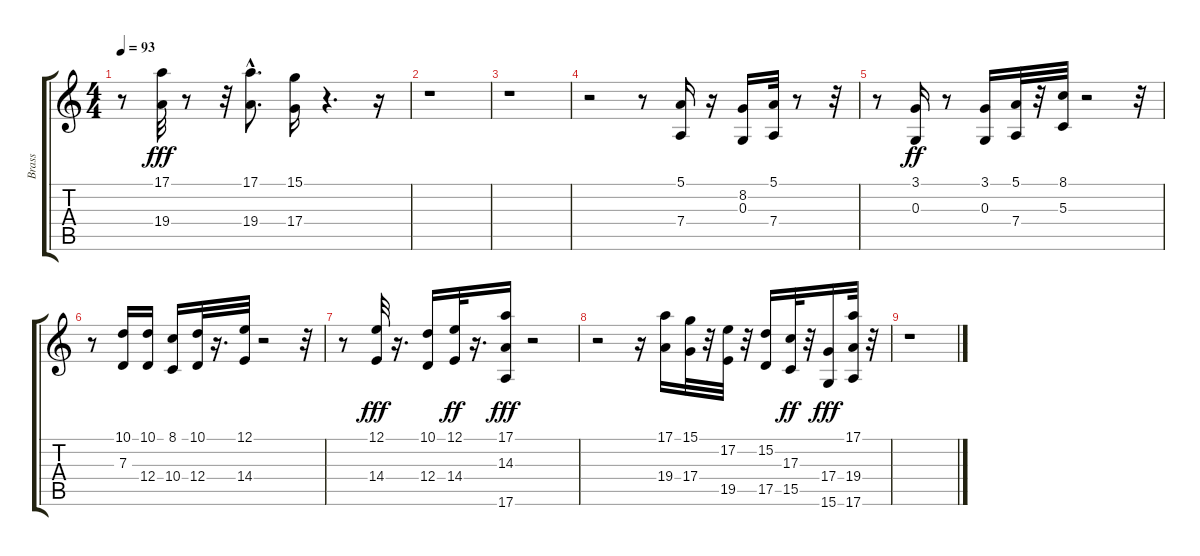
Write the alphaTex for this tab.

\track ("Brass" "Brass") {instrument brasssection}
\staff {score tabs}
\tuning (E4 B3 G3 D3 A2 E2) {hide}
\ts (4 4)
\tempo 93
\clef g2
\ks c
r.8{dy fff} (17.1 19.4).32 r.8 r.32 (17.1{hac} 19.4{hac}).8{d} (15.1 17.4).16 r.4{d} r.16 |
r.1 |
r.1 |
r.2 r.8 (5.1 7.4).16 r.16 (8.2 0.3).16 (5.1 7.4).32 r.8 r.32 |
r.8 (3.1 0.3).16{dy ff} r.8 (3.1 0.3).16 (5.1 7.4).32 r.32 (8.1 5.3).32 r.2 r.32 |
r.8 (10.1 7.3).16 (10.1 12.4).16 (8.1 10.4).16 (10.1 12.4).32 r.16{d} (12.1 14.4).32 r.2 r.32 |
r.8 (12.1 14.4).32{dy fff} r.16{d} (10.1 12.4).16 (12.1 14.4).32{dy ff} r.16{d} (17.1 14.3 17.6).16{dy fff} r.2 |
r.2 r.16 (17.1 19.4).16 (15.1 17.4).32 r.32 (17.2 19.5).32 r.32 (15.2 17.5).16 (17.3 15.5).32{dy ff} r.32 (17.4 15.6).16{dy fff} (17.1 19.4 17.6).32 r.32 |
r.1
